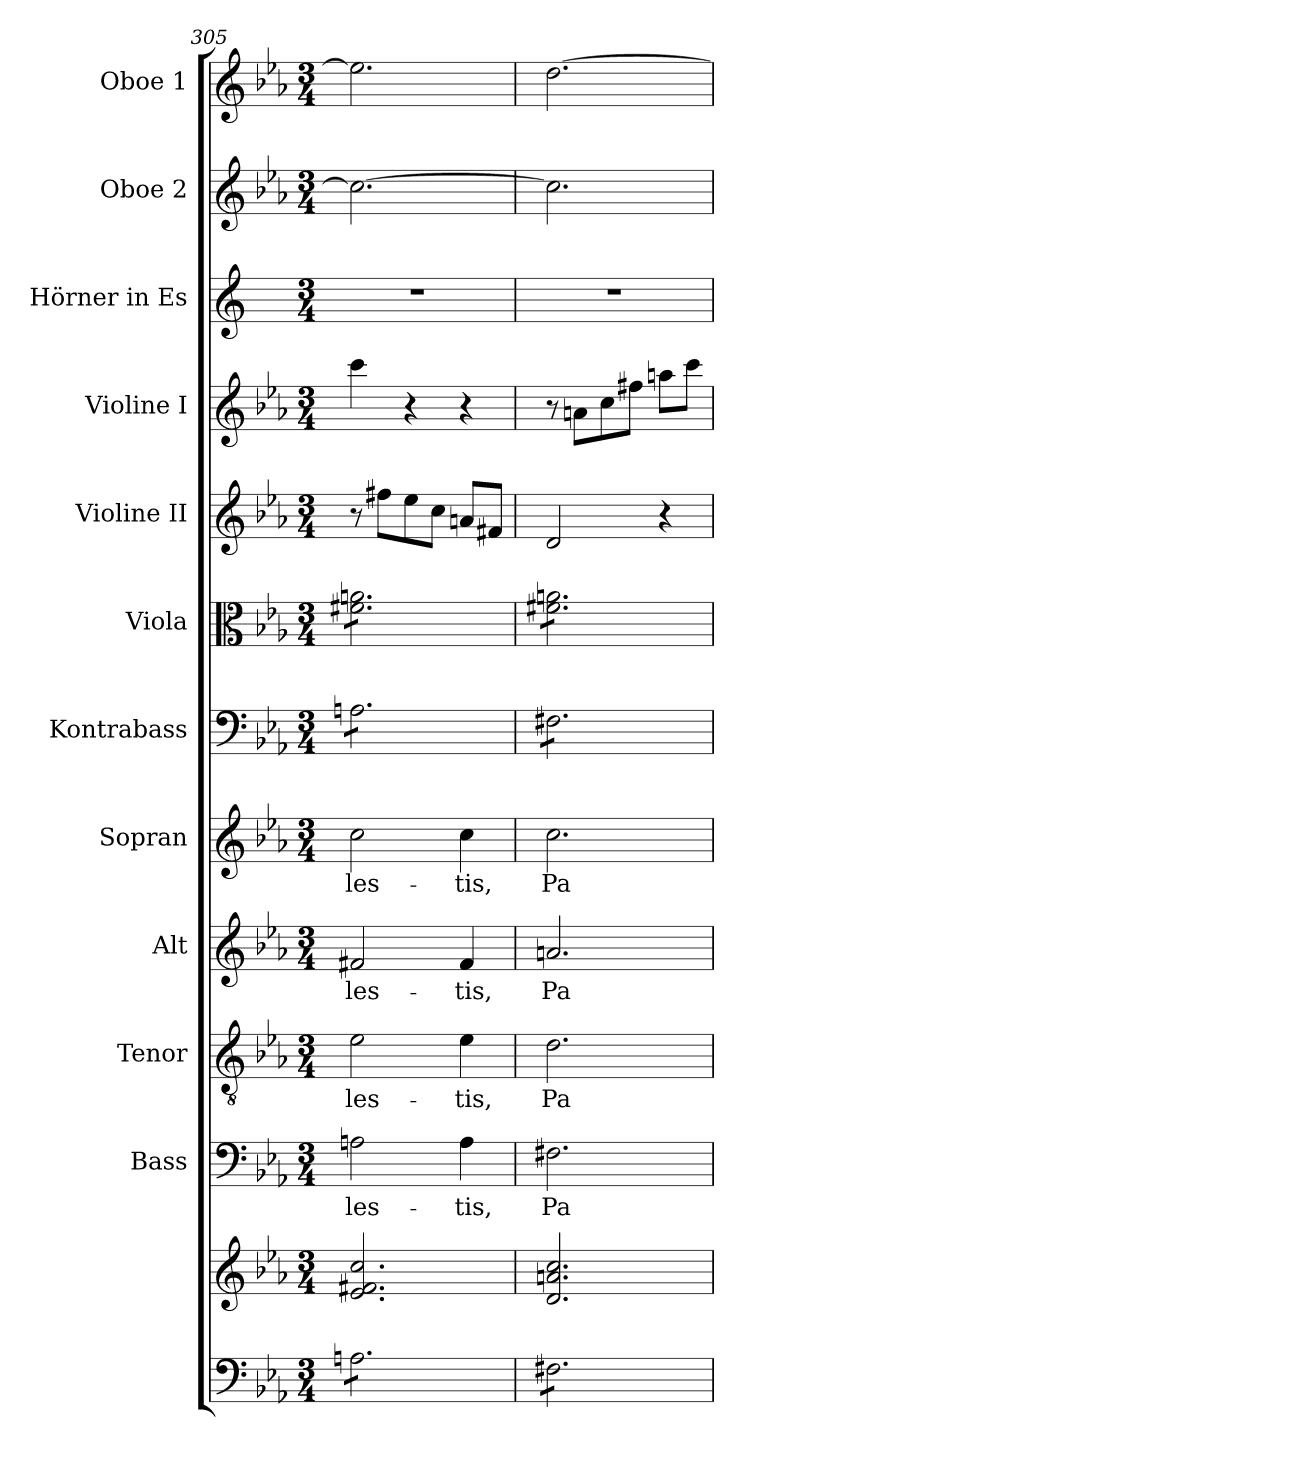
**kern	**kern	**kern	**text	**kern	**text	**kern	**text	**kern	**text	**kern	**kern	**kern	**kern	**kern	**kern	**kern
*part12	*part12	*part11	*part11	*part10	*part10	*part9	*part9	*part8	*part8	*part7	*part6	*part5	*part4	*part3	*part2	*part1
*staff13	*staff12	*staff11	*staff11	*staff10	*staff10	*staff9	*staff9	*staff8	*staff8	*staff7	*staff6	*staff5	*staff4	*staff3	*staff2	*staff1
*	*	*I"Bass	*	*I"Tenor	*	*I"Alt	*	*I"Sopran	*	*I"Kontrabass	*I"Viola	*I"Violine II	*I"Violine I	*I"Hörner in Es	*I"Oboe 2	*I"Oboe 1
*	*	*I'B.	*	*I'T.	*	*I'A.	*	*I'S.	*	*I'Kb.	*I'Vla.	*I'Vl. II	*I'Vl. I	*	*I'Ob. 2	*I'Ob. 1
!!LO:PB:g=z
*clefF4	*clefG2	*clefF4	*	*clefGv2	*	*clefG2	*	*clefG2	*	*clefF4	*clefC3	*clefG2	*clefG2	*clefG2	*clefG2	*clefG2
*	*	*	*	*	*	*	*	*	*	*ITrd7c12	*	*	*	*ITrd5c9	*	*
*k[b-e-a-]	*k[b-e-a-]	*k[b-e-a-]	*	*k[b-e-a-]	*	*k[b-e-a-]	*	*k[b-e-a-]	*	*k[b-e-a-]	*k[b-e-a-]	*k[b-e-a-]	*k[b-e-a-]	*k[b-e-a-]	*k[b-e-a-]	*k[b-e-a-]
*E-:	*E-:	*E-:	*	*E-:	*	*E-:	*	*E-:	*	*E-:	*E-:	*E-:	*E-:	*E-:	*E-:	*E-:
*M3/4	*M3/4	*M3/4	*	*M3/4	*	*M3/4	*	*M3/4	*	*M3/4	*M3/4	*M3/4	*M3/4	*M3/4	*M3/4	*M3/4
=305	=305	=305	=305	=305	=305	=305	=305	=305	=305	=305	=305	=305	=305	=305	=305	=305
!	!	!	!LO:LY:b	!	!LO:LY:b	!	!LO:LY:b	!	!LO:LY:b	!	!	!	!	!	!	!
*tremolo	*	*	*	*	*	*	*	*	*	*	*	*	*	*	*	*
*	*	*	*	*	*	*	*	*	*	*tremolo	*	*	*	*	*	*
*	*	*	*	*	*	*	*	*	*	*	*tremolo	*	*	*	*	*
8An\L	2.e-/ 2.f#X/ 2.cc/	2An\	-les-	2e-\	-les-	2f#X/	-les-	2cc\	-les-	8AAn\L	8f#X\ 8an\L	8r	4ccc\	2.r	2.cc\_	2.ee-\]
8An\	.	.	.	.	.	.	.	.	.	8AAn\	8f#X\ 8an\	8ff#X\L	.	.	.	.
8An\	.	.	.	.	.	.	.	.	.	8AAn\	8f#X\ 8an\	8ee-\	4r	.	.	.
8An\	.	.	.	.	.	.	.	.	.	8AAn\	8f#X\ 8an\	8cc\J	.	.	.	.
!	!	!	!LO:LY:b	!	!LO:LY:b	!	!LO:LY:b	!	!LO:LY:b	!	!	!	!	!	!	!
8An\	.	4A\	-tis,	4e-\	-tis,	4f#/	-tis,	4cc\	-tis,	8AAn\	8f#X\ 8an\	8an/L	4r	.	.	.
8An\J	.	.	.	.	.	.	.	.	.	8AAn\J	8f#X\ 8an\J	8f#X/J	.	.	.	.
=306	=306	=306	=306	=306	=306	=306	=306	=306	=306	=306	=306	=306	=306	=306	=306	=306
!	!	!	!LO:LY:b	!	!LO:LY:b	!	!LO:LY:b	!	!LO:LY:b	!	!	!	!	!	!	!
8F#X\L	2.d/ 2.an/ 2.cc/	2.F#X\	Pa-	2.d\	Pa-	2.an/	Pa-	2.cc\	Pa-	8FF#X\L	8f#X\ 8an\L	2d/	8r	2.r	2.cc\]	[2.dd\
8F#X\	.	.	.	.	.	.	.	.	.	8FF#X\	8f#X\ 8an\	.	8an\L	.	.	.
8F#X\	.	.	.	.	.	.	.	.	.	8FF#X\	8f#X\ 8an\	.	8cc\	.	.	.
8F#X\	.	.	.	.	.	.	.	.	.	8FF#X\	8f#X\ 8an\	.	8ff#X\J	.	.	.
8F#X\	.	.	.	.	.	.	.	.	.	8FF#X\	8f#X\ 8an\	4r	8aan\L	.	.	.
8F#X\J	.	.	.	.	.	.	.	.	.	8FF#X\J	8f#X\ 8an\J	.	8ccc\J	.	.	.
*	*	*	*	*	*	*	*	*	*	*	*Xtremolo	*	*	*	*	*
*	*	*	*	*	*	*	*	*	*	*Xtremolo	*	*	*	*	*	*
*Xtremolo	*	*	*	*	*	*	*	*	*	*	*	*	*	*	*	*
=	=	=	=	=	=	=	=	=	=	=	=	=	=	=	=	=
*-	*-	*-	*-	*-	*-	*-	*-	*-	*-	*-	*-	*-	*-	*-	*-	*-
